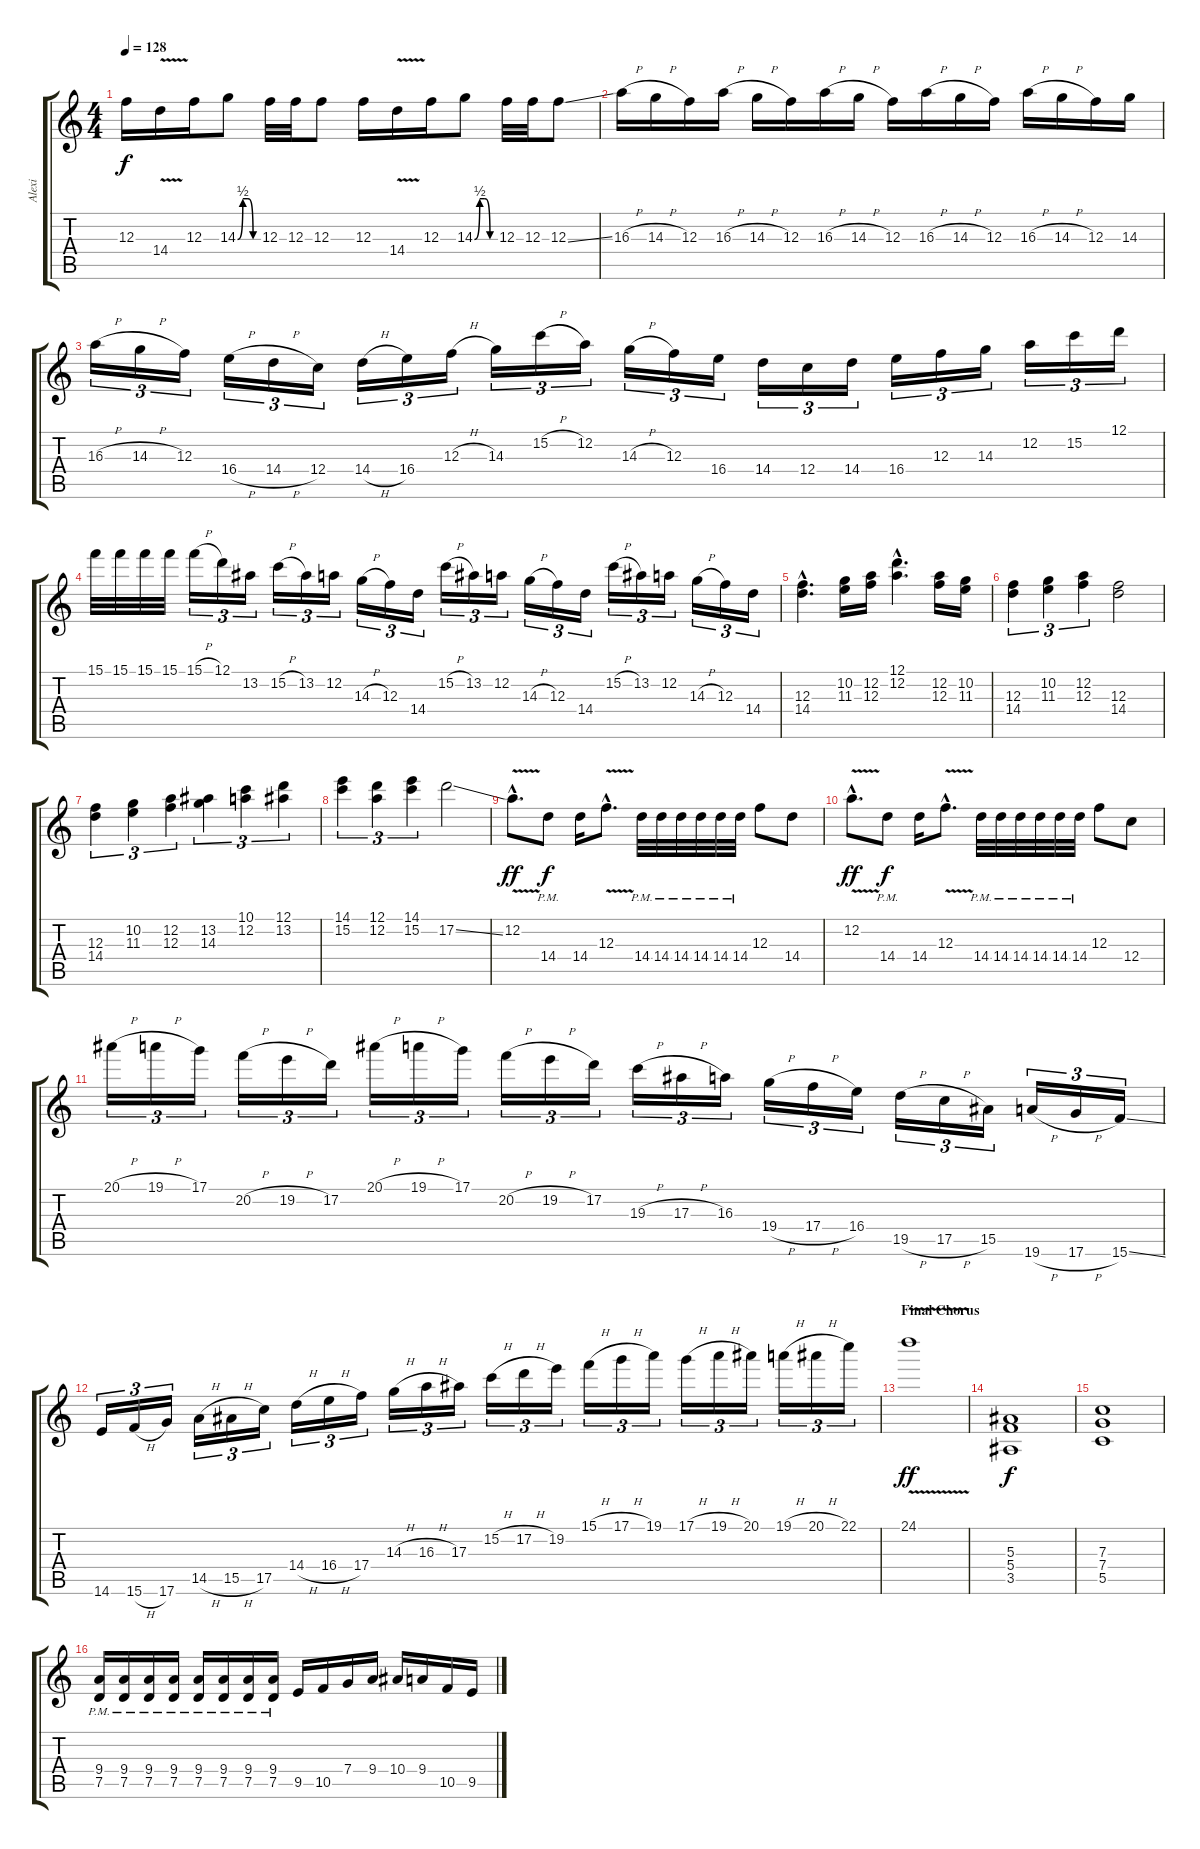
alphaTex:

\track ("Alexi" "Alexi") {instrument overdrivenguitar}
\staff {score tabs}
\tuning (D4 A3 F3 C3 G2 D2) {hide}
\ts (4 4)
\tempo 128
\clef g2
\ks c
12.3.16{dy f} 14.4{v}.16 12.3.16 14.3{be (custom 0 0 15 2 30 2 45 0 60 0)}.8 12.3.32 12.3.32 12.3.8 12.3.16 14.4{v}.16 12.3.16 14.3{be (custom 0 0 15 2 30 2 45 0 60 0)}.8 12.3.32 12.3.32 12.3{ss}.8 |
16.3{h}.16 14.3{h}.16 12.3.16 16.3{h}.16 14.3{h}.16 12.3.16 16.3{h}.16 14.3{h}.16 12.3.16 16.3{h}.16 14.3{h}.16 12.3.16 16.3{h}.16 14.3{h}.16 12.3.16 14.3.16 |
16.3{h}.16{tu (3 2)} 14.3{h}.16{tu (3 2)} 12.3.16{tu (3 2)} 16.4{h}.16{tu (3 2)} 14.4{h}.16{tu (3 2)} 12.4.16{tu (3 2)} 14.4{h}.16{tu (3 2)} 16.4.16{tu (3 2)} 12.3{h}.16{tu (3 2)} 14.3.16{tu (3 2)} 15.2{h}.16{tu (3 2)} 12.2.16{tu (3 2)} 14.3{h}.16{tu (3 2)} 12.3.16{tu (3 2)} 16.4.16{tu (3 2)} 14.4.16{tu (3 2)} 12.4.16{tu (3 2)} 14.4.16{tu (3 2)} 16.4.16{tu (3 2)} 12.3.16{tu (3 2)} 14.3.16{tu (3 2)} 12.2.16{tu (3 2)} 15.2.16{tu (3 2)} 12.1.16{tu (3 2)} |
15.1.32 15.1.32 15.1.32 15.1.32 15.1{h}.16{tu (3 2)} 12.1.16{tu (3 2)} 13.2.16{tu (3 2)} 15.2{h}.16{tu (3 2)} 13.2.16{tu (3 2)} 12.2.16{tu (3 2)} 14.3{h}.16{tu (3 2)} 12.3.16{tu (3 2)} 14.4.16{tu (3 2)} 15.2{h}.16{tu (3 2)} 13.2.16{tu (3 2)} 12.2.16{tu (3 2)} 14.3{h}.16{tu (3 2)} 12.3.16{tu (3 2)} 14.4.16{tu (3 2)} 15.2{h}.16{tu (3 2)} 13.2.16{tu (3 2)} 12.2.16{tu (3 2)} 14.3{h}.16{tu (3 2)} 12.3.16{tu (3 2)} 14.4.16{tu (3 2)} |
(12.3{hac} 14.4{hac}).4{d} (10.2 11.3).16 (12.2 12.3).16 (12.1{hac} 12.2{hac}).4{d} (12.2 12.3).16 (10.2 11.3).16 |
(12.3 14.4).4{tu (3 2)} (10.2 11.3).4{tu (3 2)} (12.2 12.3).4{tu (3 2)} (12.3 14.4).2 |
(12.3 14.4).4{tu (3 2)} (10.2 11.3).4{tu (3 2)} (12.2 12.3).4{tu (3 2)} (13.2 14.3).4{tu (3 2)} (10.1 12.2).4{tu (3 2)} (12.1 13.2).4{tu (3 2)} |
(14.1 15.2).4{tu (3 2)} (12.1 12.2).4{tu (3 2)} (14.1 15.2).4{tu (3 2)} 17.2{ss}.2 |
12.2{v hac}.8{d dy ff} 14.4{pm}.8{dy f} 14.4.16 12.3{v hac}.8{d} 14.4{pm}.32 14.4{pm}.32 14.4{pm}.32 14.4{pm}.32 14.4{pm}.32 14.4{pm}.32 12.3.8 14.4.8 |
12.2{v hac}.8{d dy ff} 14.4{pm}.8{dy f} 14.4.16 12.3{v hac}.8{d} 14.4{pm}.32 14.4{pm}.32 14.4{pm}.32 14.4{pm}.32 14.4{pm}.32 14.4{pm}.32 12.3.8 12.4.8 |
20.1{h}.16{tu (3 2)} 19.1{h}.16{tu (3 2)} 17.1.16{tu (3 2)} 20.2{h}.16{tu (3 2)} 19.2{h}.16{tu (3 2)} 17.2.16{tu (3 2)} 20.1{h}.16{tu (3 2)} 19.1{h}.16{tu (3 2)} 17.1.16{tu (3 2)} 20.2{h}.16{tu (3 2)} 19.2{h}.16{tu (3 2)} 17.2.16{tu (3 2)} 19.3{h}.16{tu (3 2)} 17.3{h}.16{tu (3 2)} 16.3.16{tu (3 2)} 19.4{h}.16{tu (3 2)} 17.4{h}.16{tu (3 2)} 16.4.16{tu (3 2)} 19.5{h}.16{tu (3 2)} 17.5{h}.16{tu (3 2)} 15.5.16{tu (3 2)} 19.6{h}.16{tu (3 2)} 17.6{h}.16{tu (3 2)} 15.6{ss}.16{tu (3 2)} |
14.6.16{tu (3 2)} 15.6{h}.16{tu (3 2)} 17.6.16{tu (3 2)} 14.5{h}.16{tu (3 2)} 15.5{h}.16{tu (3 2)} 17.5.16{tu (3 2)} 14.4{h}.16{tu (3 2)} 16.4{h}.16{tu (3 2)} 17.4.16{tu (3 2)} 14.3{h}.16{tu (3 2)} 16.3{h}.16{tu (3 2)} 17.3.16{tu (3 2)} 15.2{h}.16{tu (3 2)} 17.2{h}.16{tu (3 2)} 19.2.16{tu (3 2)} 15.1{h}.16{tu (3 2)} 17.1{h}.16{tu (3 2)} 19.1.16{tu (3 2)} 17.1{h}.16{tu (3 2)} 19.1{h}.16{tu (3 2)} 20.1.16{tu (3 2)} 19.1{h}.16{tu (3 2)} 20.1{h}.16{tu (3 2)} 22.1.16{tu (3 2)} |
\section ("" "Final Chorus")
24.1{v}.1{dy ff} |
(5.3 5.4 3.5).1{dy f} |
(7.3 7.4 5.5).1 |
(9.4{pm} 7.5{pm}).16 (9.4{pm} 7.5{pm}).16 (9.4{pm} 7.5{pm}).16 (9.4{pm} 7.5{pm}).16 (9.4{pm} 7.5{pm}).16 (9.4{pm} 7.5{pm}).16 (9.4{pm} 7.5{pm}).16 (9.4{pm} 7.5{pm}).16 9.5.16 10.5.16 7.4.16 9.4.16 10.4.16 9.4.16 10.5.16 9.5.16
